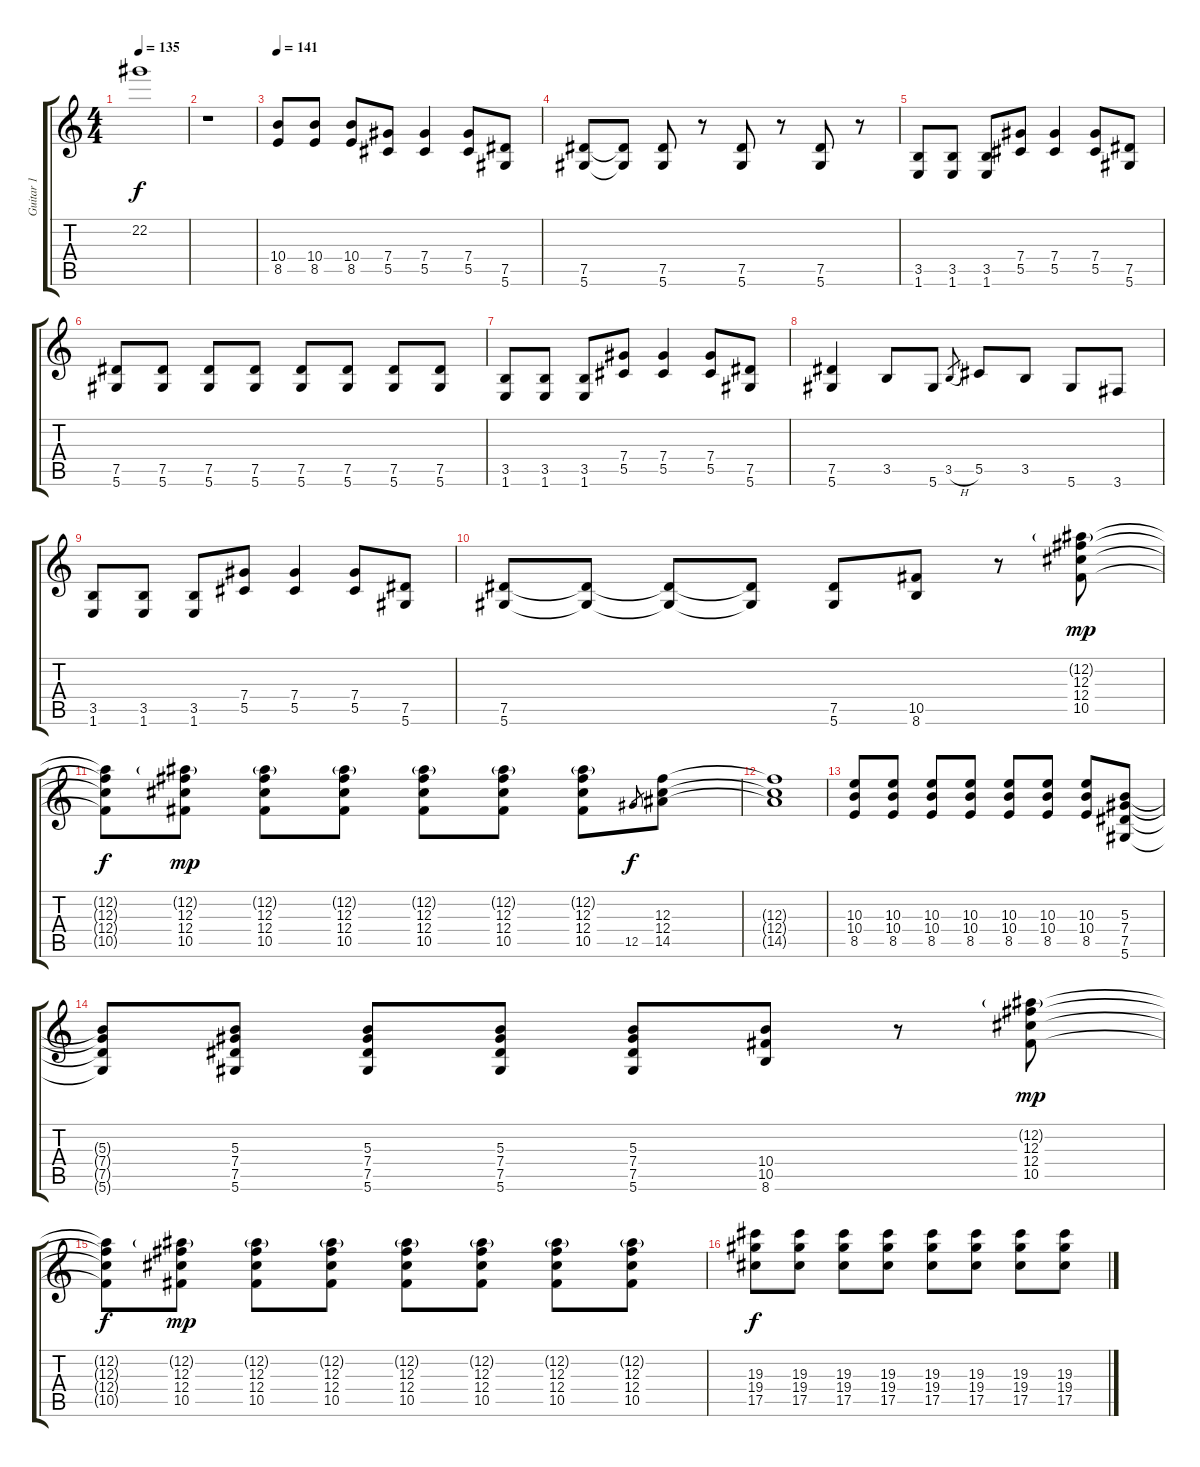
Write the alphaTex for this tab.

\track ("Guitar 1" "Guitar 1") {instrument overdrivenguitar}
\staff {score tabs}
\tuning (Eb4 Bb3 Gb3 Db3 Ab2 Eb2) {hide}
\ts (4 4)
\tempo 135
\clef g2
\ks c
22.2{t}.1{dy f} |
r.1 |
\tempo 141
(10.4 8.5).8 (10.4 8.5).8 (10.4 8.5).8 (7.4 5.5).8 (7.4 5.5).4 (7.4 5.5).8 (7.5 5.6).8 |
(7.5 5.6).8 (7.5{t} 5.6{t}).8 (7.5 5.6).8 r.8 (7.5 5.6).8 r.8 (7.5 5.6).8 r.8 |
(3.5 1.6).8 (3.5 1.6).8 (3.5 1.6).8 (7.4 5.5).8 (7.4 5.5).4 (7.4 5.5).8 (7.5 5.6).8 |
(7.5 5.6).8 (7.5 5.6).8 (7.5 5.6).8 (7.5 5.6).8 (7.5 5.6).8 (7.5 5.6).8 (7.5 5.6).8 (7.5 5.6).8 |
(3.5 1.6).8 (3.5 1.6).8 (3.5 1.6).8 (7.4 5.5).8 (7.4 5.5).4 (7.4 5.5).8 (7.5 5.6).8 |
(7.5 5.6).4 3.5.8 5.6.8 3.5{h}.8{gr} 5.5.8 3.5.8 5.6.8 3.6.8 |
(3.5 1.6).8 (3.5 1.6).8 (3.5 1.6).8 (7.4 5.5).8 (7.4 5.5).4 (7.4 5.5).8 (7.5 5.6).8 |
(7.5 5.6).8 (7.5{t} 5.6{t}).8 (7.5{t} 5.6{t}).8 (7.5{t} 5.6{t}).8 (7.5 5.6).8 (10.5 8.6).8 r.8 (12.2{g} 12.3 12.4 10.5).8{dy mp} |
(12.2{t} 12.3{t} 12.4{t} 10.5{t}).8{dy f} (12.2{g} 12.3 12.4 10.5).8{dy mp} (12.2{g} 12.3 12.4 10.5).8 (12.2{g} 12.3 12.4 10.5).8 (12.2{g} 12.3 12.4 10.5).8 (12.2{g} 12.3 12.4 10.5).8 (12.2{g} 12.3 12.4 10.5).8 12.5.8{gr dy f} (12.3 12.4 14.5).8 |
(12.3{t} 12.4{t} 14.5{t}).1 |
(10.3 10.4 8.5).8 (10.3 10.4 8.5).8 (10.3 10.4 8.5).8 (10.3 10.4 8.5).8 (10.3 10.4 8.5).8 (10.3 10.4 8.5).8 (10.3 10.4 8.5).8 (5.3 7.4 7.5 5.6).8 |
(5.3{t} 7.4{t} 7.5{t} 5.6{t}).8 (5.3 7.4 7.5 5.6).8 (5.3 7.4 7.5 5.6).8 (5.3 7.4 7.5 5.6).8 (5.3 7.4 7.5 5.6).8 (10.4 10.5 8.6).8 r.8 (12.2{g} 12.3 12.4 10.5).8{dy mp} |
(12.2{t} 12.3{t} 12.4{t} 10.5{t}).8{dy f} (12.2{g} 12.3 12.4 10.5).8{dy mp} (12.2{g} 12.3 12.4 10.5).8 (12.2{g} 12.3 12.4 10.5).8 (12.2{g} 12.3 12.4 10.5).8 (12.2{g} 12.3 12.4 10.5).8 (12.2{g} 12.3 12.4 10.5).8 (12.2{g} 12.3 12.4 10.5).8 |
(19.3 19.4 17.5).8{dy f} (19.3 19.4 17.5).8 (19.3 19.4 17.5).8 (19.3 19.4 17.5).8 (19.3 19.4 17.5).8 (19.3 19.4 17.5).8 (19.3 19.4 17.5).8 (19.3 19.4 17.5).8
